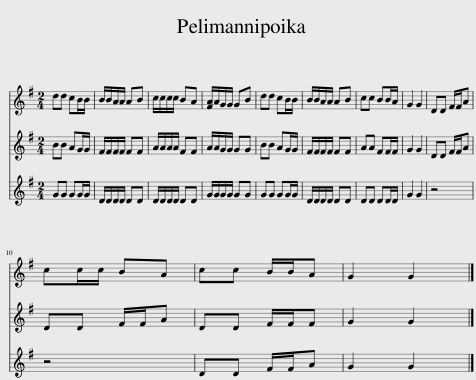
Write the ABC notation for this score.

X:1
%%score 1 2 3
L:1/8
M:2/4
I:linebreak $
K:G
V:1 treble
V:2 treble
V:3 treble
V:1
 dd cB/B/ | B/B/A/A/ AB | c/c/c/c/ BA | [FA]/A/G/G/ GB | dd cB/B/ | %5
 B/B/A/A/ AB | cc BB/A/ | G2 G2 | DD F/F/A |$ cc/c/ BA | %10
 cc B/B/A | G2 G2 |] %12
V:2
 BB AG/G/ | F/F/F/F/ FF | A/A/A/A/ FF | A/A/G/G/ GG | BB AG/G/ | %5
 F/F/F/F/ FF | AA FF/F/ | G2 G2 | DD F/F/A |$ DD F/F/A | %10
 DD F/F/F | G2 G2 |] %12
V:3
 GG GG/G/ | D/D/D/D/ DD | D/D/D/D/ DD | G/G/G/G/ GG | GG GG/G/ | %5
 D/D/D/D/ DD | DD DD/D/ | G2 G2 | z4 |$ z4 | %10
 DD F/F/A | G2 G2 |] %12
